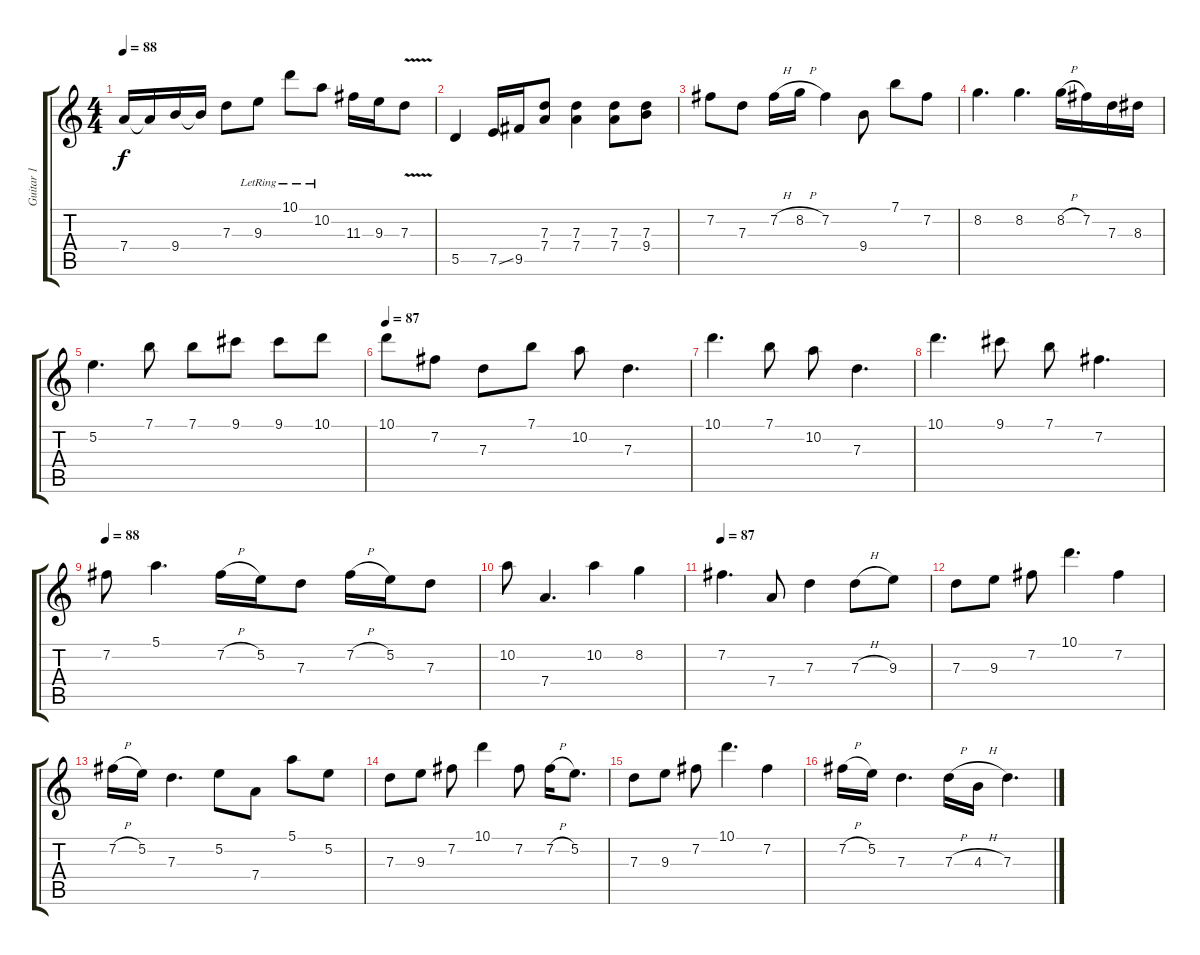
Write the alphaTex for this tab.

\track ("Guitar 1" "Guitar 1") {instrument overdrivenguitar}
\staff {score tabs}
\tuning (E4 B3 G3 D3 A2 E2) {hide}
\ts (4 4)
\tempo 88
\clef g2
\ks c
7.4.16{dy f} 7.4{t}.16 9.4.16 9.4{t}.16 7.3.8 9.3{lr}.8 10.1{lr}.8 10.2{lr}.8 11.3.16 9.3.16 7.3{v}.8 |
5.5.4 7.5{ss}.16 9.5.16 (7.3 7.4).8 (7.3 7.4).4 (7.3 7.4).8 (7.3 9.4).8 |
7.2.8 7.3.8 7.2{h}.16 8.2{h}.16 7.2.4 9.4.8 7.1.8 7.2.8 |
8.2.4{d} 8.2.4{d} 8.2{h}.16 7.2.16 7.3.16 8.3.16 |
5.2.4{d} 7.1.8 7.1.8 9.1.8 9.1.8 10.1.8 |
\tempo 87
10.1.8 7.2.8 7.3.8 7.1.8 10.2.8 7.3.4{d} |
10.1.4{d} 7.1.8 10.2.8 7.3.4{d} |
10.1.4{d} 9.1.8 7.1.8 7.2.4{d} |
\tempo 88
7.2.8 5.1.4{d} 7.2{h}.16 5.2.16 7.3.8 7.2{h}.16 5.2.16 7.3.8 |
10.2.8 7.4.4{d} 10.2.4 8.2.4 |
\tempo 87
7.2.4{d} 7.4.8 7.3.4 7.3{h}.8 9.3.8 |
7.3.8 9.3.8 7.2.8 10.1.4{d} 7.2.4 |
7.2{h}.16 5.2.16 7.3.4{d} 5.2.8 7.4.8 5.1.8 5.2.8 |
7.3.8 9.3.8 7.2.8 10.1.4 7.2.8 7.2{h}.16 5.2.8{d} |
7.3.8 9.3.8 7.2.8 10.1.4{d} 7.2.4 |
7.2{h}.16 5.2.16 7.3.4{d} 7.3{h}.16 4.3{h}.16 7.3.4{d}
